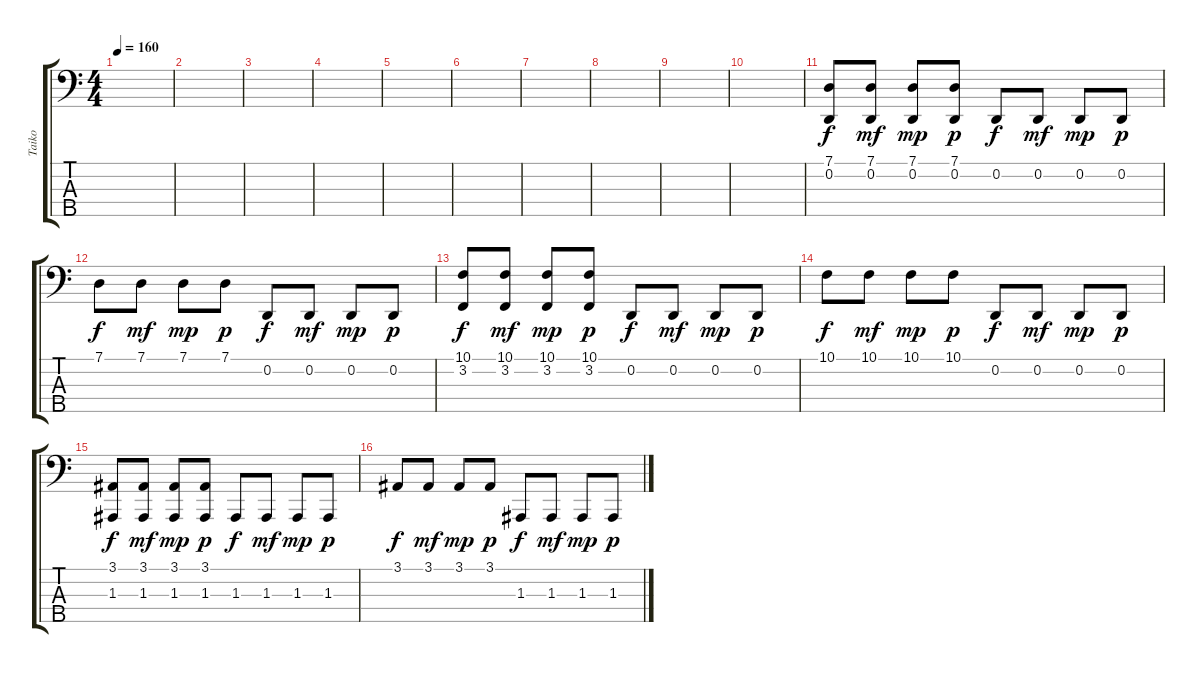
\track ("Taiko" "Taiko") {instrument taikodrum}
\staff {score tabs}
\tuning (G2 D2 A1 E1 B0) {hide}
\ts (4 4)
\tempo 160
\clef f4
\ks c
|
|
|
|
|
|
|
|
|
|
(7.1 0.2).8 (7.1 0.2).8{dy mf} (7.1 0.2).8{dy mp} (7.1 0.2).8{dy p} 0.2.8{dy f} 0.2.8{dy mf} 0.2.8{dy mp} 0.2.8{dy p} |
7.1.8{dy f} 7.1.8{dy mf} 7.1.8{dy mp} 7.1.8{dy p} 0.2.8{dy f} 0.2.8{dy mf} 0.2.8{dy mp} 0.2.8{dy p} |
(10.1 3.2).8{dy f} (10.1 3.2).8{dy mf} (10.1 3.2).8{dy mp} (10.1 3.2).8{dy p} 0.2.8{dy f} 0.2.8{dy mf} 0.2.8{dy mp} 0.2.8{dy p} |
10.1.8{dy f} 10.1.8{dy mf} 10.1.8{dy mp} 10.1.8{dy p} 0.2.8{dy f} 0.2.8{dy mf} 0.2.8{dy mp} 0.2.8{dy p} |
(3.1 1.3).8{dy f} (3.1 1.3).8{dy mf} (3.1 1.3).8{dy mp} (3.1 1.3).8{dy p} 1.3.8{dy f} 1.3.8{dy mf} 1.3.8{dy mp} 1.3.8{dy p} |
3.1.8{dy f} 3.1.8{dy mf} 3.1.8{dy mp} 3.1.8{dy p} 1.3.8{dy f} 1.3.8{dy mf} 1.3.8{dy mp} 1.3.8{dy p}
